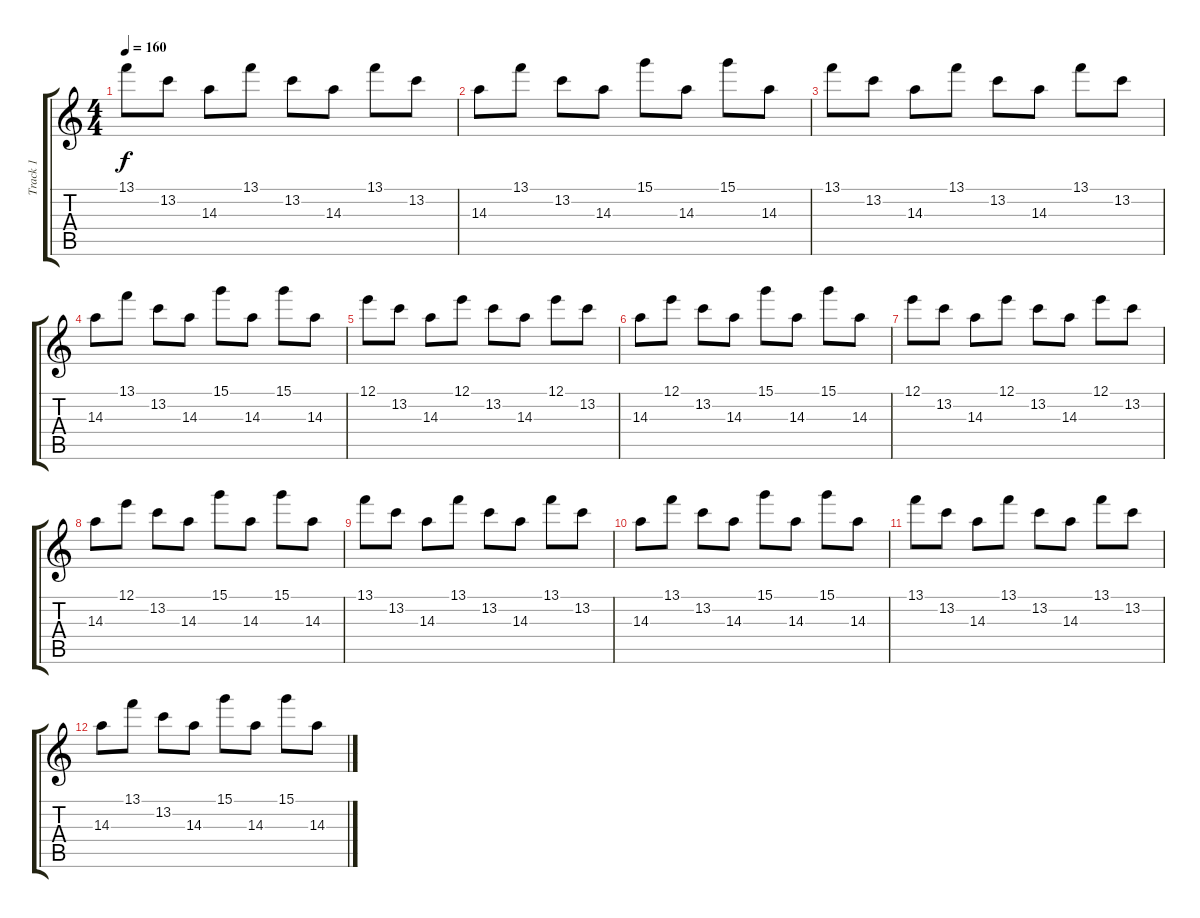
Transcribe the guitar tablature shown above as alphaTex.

\track ("Track 1" "Track 1") {instrument electricguitarclean}
\staff {score tabs}
\tuning (E4 B3 G3 D3 A2 E2) {hide}
\ts (4 4)
\tempo 160
\clef g2
\ks c
13.1.8{dy f} 13.2.8 14.3.8 13.1.8 13.2.8 14.3.8 13.1.8 13.2.8 |
14.3.8 13.1.8 13.2.8 14.3.8 15.1.8 14.3.8 15.1.8 14.3.8 |
13.1.8 13.2.8 14.3.8 13.1.8 13.2.8 14.3.8 13.1.8 13.2.8 |
14.3.8 13.1.8 13.2.8 14.3.8 15.1.8 14.3.8 15.1.8 14.3.8 |
12.1.8 13.2.8 14.3.8 12.1.8 13.2.8 14.3.8 12.1.8 13.2.8 |
14.3.8 12.1.8 13.2.8 14.3.8 15.1.8 14.3.8 15.1.8 14.3.8 |
12.1.8 13.2.8 14.3.8 12.1.8 13.2.8 14.3.8 12.1.8 13.2.8 |
14.3.8 12.1.8 13.2.8 14.3.8 15.1.8 14.3.8 15.1.8 14.3.8 |
13.1.8 13.2.8 14.3.8 13.1.8 13.2.8 14.3.8 13.1.8 13.2.8 |
14.3.8 13.1.8 13.2.8 14.3.8 15.1.8 14.3.8 15.1.8 14.3.8 |
13.1.8 13.2.8 14.3.8 13.1.8 13.2.8 14.3.8 13.1.8 13.2.8 |
14.3.8 13.1.8 13.2.8 14.3.8 15.1.8 14.3.8 15.1.8 14.3.8
